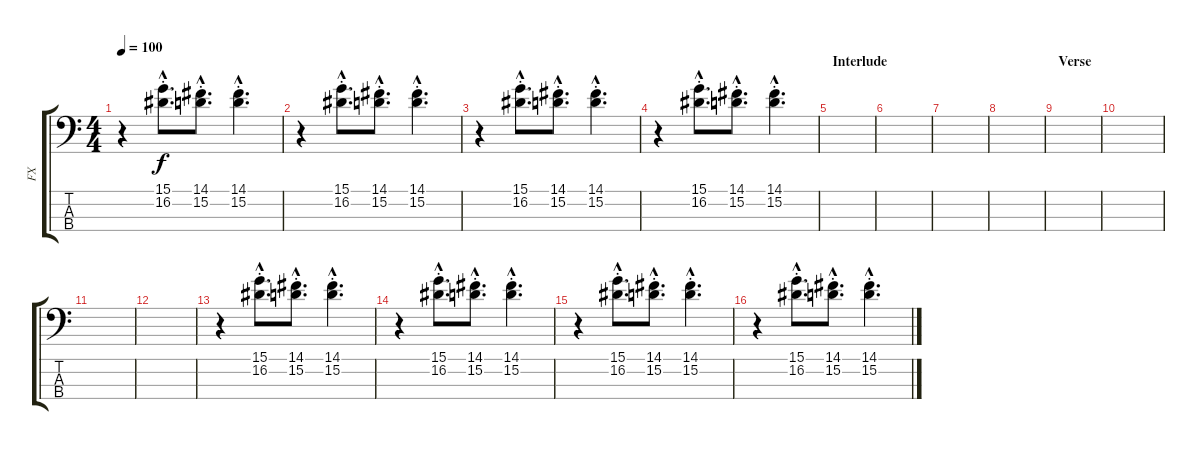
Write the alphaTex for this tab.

\track ("FX" "FX") {instrument lead5charang}
\staff {score tabs}
\tuning (E3 B2 Gb2 Gb1) {hide}
\ts (4 4)
\tempo 100
\clef f4
\ks c
r.4{dy f} (15.1{hac st} 16.2{hac st}).8{d} (14.1{hac st} 15.2{hac st}).8{d} (14.1{hac st} 15.2{hac st}).4{d} |
r.4 (15.1{hac st} 16.2{hac st}).8{d} (14.1{hac st} 15.2{hac st}).8{d} (14.1{hac st} 15.2{hac st}).4{d} |
r.4 (15.1{hac st} 16.2{hac st}).8{d} (14.1{hac st} 15.2{hac st}).8{d} (14.1{hac st} 15.2{hac st}).4{d} |
r.4 (15.1{hac st} 16.2{hac st}).8{d} (14.1{hac st} 15.2{hac st}).8{d} (14.1{hac st} 15.2{hac st}).4{d} |
\section ("" "Interlude")
|
|
|
|
\section ("" "Verse")
|
|
|
|
r.4 (15.1{hac st} 16.2{hac st}).8{d} (14.1{hac st} 15.2{hac st}).8{d} (14.1{hac st} 15.2{hac st}).4{d} |
r.4 (15.1{hac st} 16.2{hac st}).8{d} (14.1{hac st} 15.2{hac st}).8{d} (14.1{hac st} 15.2{hac st}).4{d} |
r.4 (15.1{hac st} 16.2{hac st}).8{d} (14.1{hac st} 15.2{hac st}).8{d} (14.1{hac st} 15.2{hac st}).4{d} |
r.4 (15.1{hac st} 16.2{hac st}).8{d} (14.1{hac st} 15.2{hac st}).8{d} (14.1{hac st} 15.2{hac st}).4{d}
